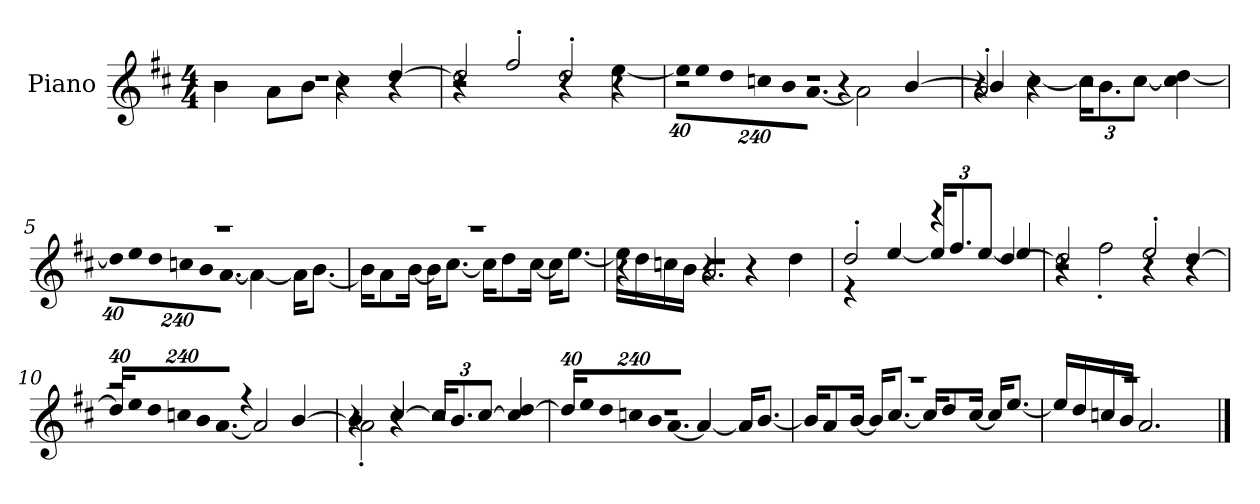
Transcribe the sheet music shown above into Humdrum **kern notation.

**kern
*part1
*staff1
*I"Piano
*I'P-no
*clefG2
*k[f#c#]
*M4/4
*MM90
=1
*^
*	*^
1r	4b\	2r
.	8a\L	.
.	8b\J	.
.	4cc#\	4r
.	4r	[4dd/
=2	=2	=2
4r	2r	2dd/]
2ff#'/	.	.
.	4r	2dd'/
4r	[4ee\	.
=3	=3	=3
*	*Xbrackettup	*
!	!LO:N:vis=32	!
1r	640%23ee\KLL]	2r
!	!LO:N:vis=16	!
.	1920%137ee\	.
!	!LO:N:vis=32	!
.	640%23dd\K	.
!	!LO:N:vis=16	!
.	1920%137ccn\	.
!	!LO:N:vis=16	!
.	1920%137b\J	.
!	!LO:N:vis=8.	!
.	[640%137a\J	.
.	2a\]	4r
.	.	[4b/
=4	=4	=4
2a'/	4r	4b/]
.	[4cc#\	4r
2r	24cc#\KL]	2r
.	12.b\	.
.	[12cc#\J	.
.	4cc#\] [4dd\	.
*	*v	*v
!!LO:LB:g=z
=5	=5
!	!LO:N:vis=32
1r	640%23dd\KLL]
!	!LO:N:vis=16
.	1920%137ee\
!	!LO:N:vis=32
.	640%23dd\K
!	!LO:N:vis=16
.	1920%137ccn\
!	!LO:N:vis=16
.	1920%137b\J
!	!LO:N:vis=8.
.	[640%137a\J
.	4a\_
.	16a\KL]
.	[8.b\J
=6	=6
1r	16b\KL]
.	8a\
.	[16b\Jk
.	16b\KL]
.	[8.cc#\J
.	16cc#\KL]
.	8dd\
.	[16cc#\Jk
.	16cc#\KL]
.	[8.ee\J
=7	=7
*	*^
1r	16ee\LL]	4r
.	16dd\	.
.	16ccn\	.
.	16b\JJ	.
.	4r	2.a/
.	4r	.
.	4dd\	.
*	*v	*v
=8	=8
2dd'/	4r
.	[4ee/
4r	24ee/KL]
.	12.ff#/
.	[12ee/J
[4dd/	4ee/]
!!LO:LB:g=z	!!
=9	=9
*	*^
2dd/]	4r	2r
.	2ff#'\	.
2ee'/	.	4r
.	4r	[4dd/
=10	=10	=10
!	!LO:N:vis=32	!
*	*v	*v
2r	640%23dd/KLL]
!	!LO:N:vis=16
.	1920%137ee/
!	!LO:N:vis=32
.	640%23dd/K
!	!LO:N:vis=16
.	1920%137ccn/
!	!LO:N:vis=16
.	1920%137b/J
!	!LO:N:vis=8.
.	[640%137a/J
4r	2a/]
[4b/	.
=11	=11
*	*^
4b/]	2a'\	4r
4r	.	[4cc#/
2r	2r	24cc#/KL]
.	.	12.b/
.	.	[12cc#/J
.	.	4cc#/] [4dd/
=12	=12	=12
!	!LO:N:vis=32	!
*	*v	*v
1r	640%23dd/KLL]
!	!LO:N:vis=16
.	1920%137ee/
!	!LO:N:vis=32
.	640%23dd/K
!	!LO:N:vis=16
.	1920%137ccn/
!	!LO:N:vis=16
.	1920%137b/J
!	!LO:N:vis=8.
.	[640%137a/J
.	4a/_
.	16a/KL]
.	[8.b/J
!!LO:LB:g=z	!!
=13	=13
1r	16b/KL]
.	8a/
.	[16b/Jk
.	16b/KL]
.	[8.cc#/J
.	16cc#/KL]
.	8dd/
.	[16cc#/Jk
.	16cc#/KL]
.	[8.ee/J
=14	=14
1r	16ee/LL]
.	16dd/
.	16ccn/
.	16b/JJ
.	2.a/
*v	*v
==
*-
